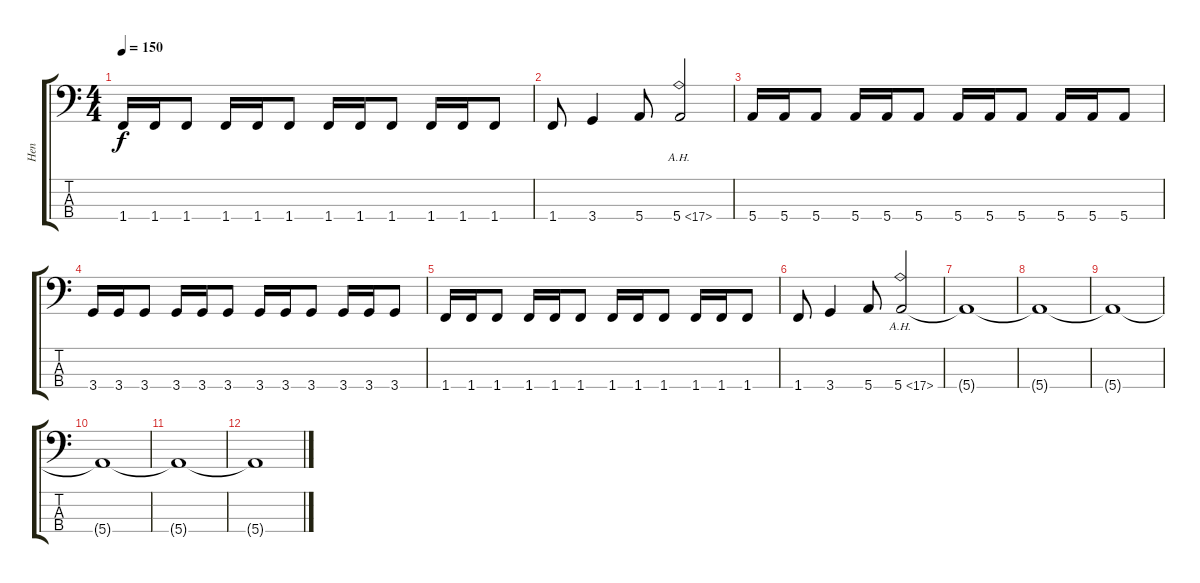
\track ("Hen" "Hen") {instrument electricbassfinger}
\staff {score tabs}
\tuning (G2 D2 A1 E1) {hide}
\ts (4 4)
\tempo 150
\clef f4
\ks c
1.4.16{dy f} 1.4.16 1.4.8 1.4.16 1.4.16 1.4.8 1.4.16 1.4.16 1.4.8 1.4.16 1.4.16 1.4.8 |
1.4.8 3.4.4 5.4.8 5.4{ah 12}.2 |
5.4.16 5.4.16 5.4.8 5.4.16 5.4.16 5.4.8 5.4.16 5.4.16 5.4.8 5.4.16 5.4.16 5.4.8 |
3.4.16 3.4.16 3.4.8 3.4.16 3.4.16 3.4.8 3.4.16 3.4.16 3.4.8 3.4.16 3.4.16 3.4.8 |
1.4.16 1.4.16 1.4.8 1.4.16 1.4.16 1.4.8 1.4.16 1.4.16 1.4.8 1.4.16 1.4.16 1.4.8 |
1.4.8 3.4.4 5.4.8 5.4{ah 12}.2 |
5.4{t}.1 |
5.4{t}.1 |
5.4{t}.1 |
5.4{t}.1 |
5.4{t}.1 |
5.4{t}.1
